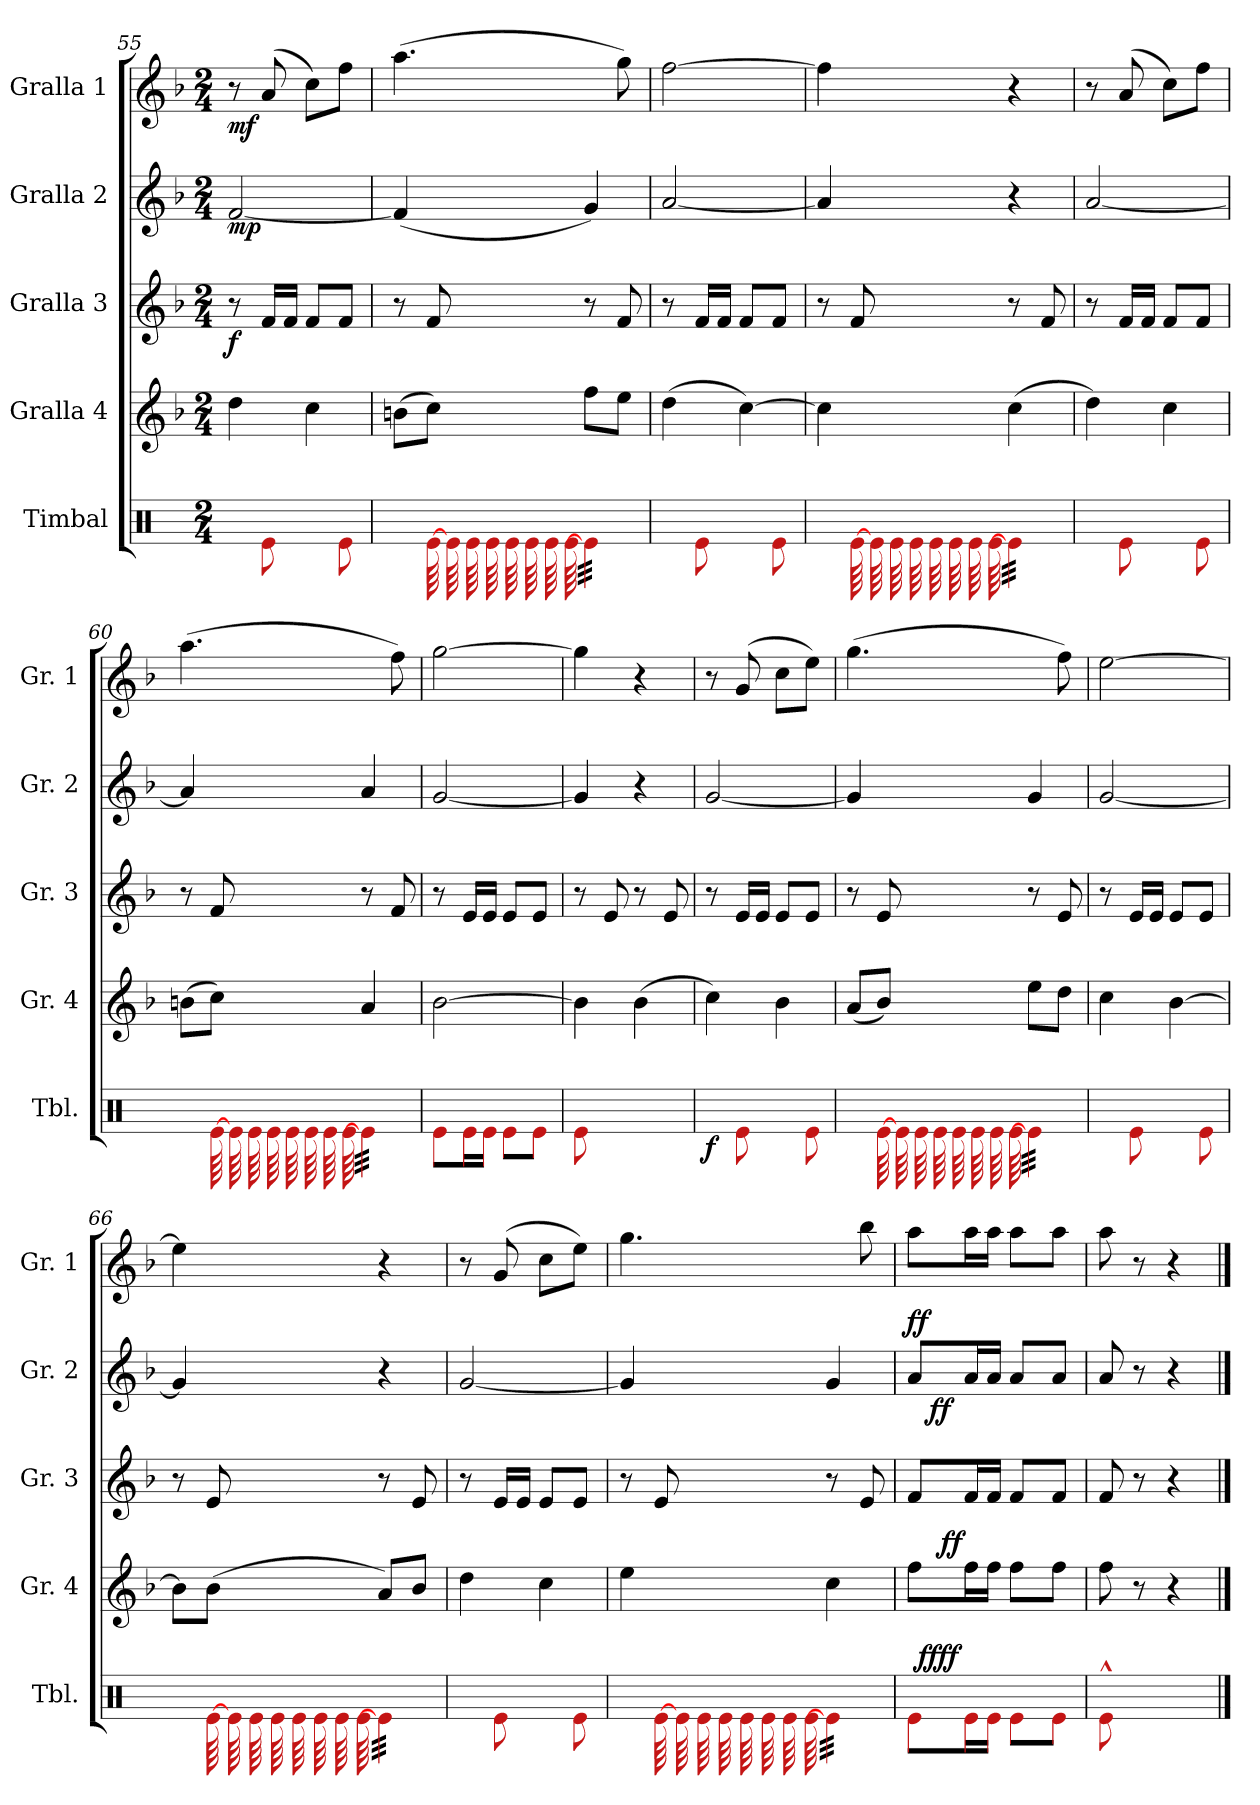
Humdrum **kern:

**kern	**dynam	**kern	**dynam	**kern	**dynam	**kern	**dynam	**kern	**dynam
*part5	*part5	*part4	*part4	*part3	*part3	*part2	*part2	*part1	*part1
*staff5	*staff5	*staff4	*staff4	*staff3	*staff3	*staff2	*staff2	*staff1	*staff1
*I"Timbal	*	*I"Gralla 4	*	*I"Gralla 3	*	*I"Gralla 2	*	*I"Gralla 1	*
*I'Tbl.	*	*I'Gr. 4	*	*I'Gr. 3	*	*I'Gr. 2	*	*I'Gr. 1	*
*clefX	*	*clefG2	*	*clefG2	*	*clefG2	*	*clefG2	*
*k[]	*	*k[b-]	*	*k[b-]	*	*k[b-]	*	*k[b-]	*
*	*	*F:	*	*F:	*	*F:	*	*F:	*
*M2/4	*	*M2/4	*	*M2/4	*	*M2/4	*	*M2/4	*
=55	=55	=55	=55	=55	=55	=55	=55	=55	=55
!	!LO:DY:a	!	!	!	!	!	!	!	!
!	!LO:DY:n=1:b	!	!	!	!LO:DY:b	!	!LO:DY:b	!	!LO:DY:b
8ryy	ff mf	4dd\	.	8r	f	[2f/	mp	8r	mf
8e\	.	.	.	16f/LL	.	.	.	(>8a/	.
.	.	.	.	16f/JJ	.	.	.	.	.
8ryy	.	4cc\	.	8f/L	.	.	.	8cc\L)	.
8e\	.	.	.	8f/J	.	.	.	8ff\J	.
=56	=56	=56	=56	=56	=56	=56	=56	=56	=56
8ryy	.	(>8bn\L	.	8r	.	(<4f/]	.	(>4.aa\	.
*tremolo	*	*	*	*	*	*	*	*	*
[64e\	.	8cc\J)	.	8f/	.	.	.	.	.
64e\	.	.	.	.	.	.	.	.	.
64e\	.	.	.	.	.	.	.	.	.
64e\	.	.	.	.	.	.	.	.	.
64e\	.	.	.	.	.	.	.	.	.
64e\	.	.	.	.	.	.	.	.	.
64e\	.	.	.	.	.	.	.	.	.
64e\	.	.	.	.	.	.	.	.	.
32e\]LLL	.	8ff\L	.	8r	.	4g/)	.	.	.
32e\	.	.	.	.	.	.	.	.	.
32e\	.	.	.	.	.	.	.	.	.
32e\	.	.	.	.	.	.	.	.	.
32e\	.	8ee\J	.	8f/	.	.	.	8gg\)	.
32e\	.	.	.	.	.	.	.	.	.
32e\	.	.	.	.	.	.	.	.	.
32e\JJJ	.	.	.	.	.	.	.	.	.
*Xtremolo	*	*	*	*	*	*	*	*	*
=57	=57	=57	=57	=57	=57	=57	=57	=57	=57
8ryy	.	(>4dd\	.	8r	.	[2a/	.	[2ff\	.
8e\	.	.	.	16f/LL	.	.	.	.	.
.	.	.	.	16f/JJ	.	.	.	.	.
8ryy	.	[4cc\)	.	8f/L	.	.	.	.	.
8e\	.	.	.	8f/J	.	.	.	.	.
=58	=58	=58	=58	=58	=58	=58	=58	=58	=58
8ryy	.	4cc\]	.	8r	.	4a/]	.	4ff\]	.
*tremolo	*	*	*	*	*	*	*	*	*
[64e\	.	.	.	8f/	.	.	.	.	.
64e\	.	.	.	.	.	.	.	.	.
64e\	.	.	.	.	.	.	.	.	.
64e\	.	.	.	.	.	.	.	.	.
64e\	.	.	.	.	.	.	.	.	.
64e\	.	.	.	.	.	.	.	.	.
64e\	.	.	.	.	.	.	.	.	.
64e\	.	.	.	.	.	.	.	.	.
32e\]LLL	.	(>4cc\	.	8r	.	4r	.	4r	.
32e\	.	.	.	.	.	.	.	.	.
32e\	.	.	.	.	.	.	.	.	.
32e\	.	.	.	.	.	.	.	.	.
32e\	.	.	.	8f/	.	.	.	.	.
32e\	.	.	.	.	.	.	.	.	.
32e\	.	.	.	.	.	.	.	.	.
32e\JJJ	.	.	.	.	.	.	.	.	.
*Xtremolo	*	*	*	*	*	*	*	*	*
=59	=59	=59	=59	=59	=59	=59	=59	=59	=59
8ryy	.	4dd\)	.	8r	.	[2a/	.	8r	.
8e\	.	.	.	16f/LL	.	.	.	(>8a/	.
.	.	.	.	16f/JJ	.	.	.	.	.
8ryy	.	4cc\	.	8f/L	.	.	.	8cc\L)	.
8e\	.	.	.	8f/J	.	.	.	8ff\J	.
!!LO:LB:g=z
=60	=60	=60	=60	=60	=60	=60	=60	=60	=60
8ryy	.	(>8bn\L	.	8r	.	4a/]	.	(>4.aa\	.
*tremolo	*	*	*	*	*	*	*	*	*
[64e\	.	8cc\J)	.	8f/	.	.	.	.	.
64e\	.	.	.	.	.	.	.	.	.
64e\	.	.	.	.	.	.	.	.	.
64e\	.	.	.	.	.	.	.	.	.
64e\	.	.	.	.	.	.	.	.	.
64e\	.	.	.	.	.	.	.	.	.
64e\	.	.	.	.	.	.	.	.	.
64e\	.	.	.	.	.	.	.	.	.
32e\]LLL	.	4a/	.	8r	.	4a/	.	.	.
32e\	.	.	.	.	.	.	.	.	.
32e\	.	.	.	.	.	.	.	.	.
32e\	.	.	.	.	.	.	.	.	.
32e\	.	.	.	8f/	.	.	.	8ff\)	.
32e\	.	.	.	.	.	.	.	.	.
32e\	.	.	.	.	.	.	.	.	.
32e\JJJ	.	.	.	.	.	.	.	.	.
*Xtremolo	*	*	*	*	*	*	*	*	*
=61	=61	=61	=61	=61	=61	=61	=61	=61	=61
8e\L	.	[2b-\	.	8r	.	[2g/	.	[2gg\	.
16e\L	.	.	.	16e/LL	.	.	.	.	.
16e\JJ	.	.	.	16e/JJ	.	.	.	.	.
8e\L	.	.	.	8e/L	.	.	.	.	.
8e\J	.	.	.	8e/J	.	.	.	.	.
=62	=62	=62	=62	=62	=62	=62	=62	=62	=62
8e\	.	4b-\]	.	8r	.	4g/]	.	4gg\]	.
4.ryy	.	.	.	8e/	.	.	.	.	.
.	.	(>4b-\	.	8r	.	4r	.	4r	.
.	.	.	.	8e/	.	.	.	.	.
=63	=63	=63	=63	=63	=63	=63	=63	=63	=63
!	!LO:DY:b	!	!	!	!	!	!	!	!
8ryy	f	4cc\)	.	8r	.	[2g/	.	8r	.
8e\	.	.	.	16e/LL	.	.	.	(>8g/	.
.	.	.	.	16e/JJ	.	.	.	.	.
8ryy	.	4b-\	.	8e/L	.	.	.	8cc\L	.
8e\	.	.	.	8e/J	.	.	.	8ee\J)	.
=64	=64	=64	=64	=64	=64	=64	=64	=64	=64
8ryy	.	(<8a/L	.	8r	.	4g/]	.	(>4.gg\	.
*tremolo	*	*	*	*	*	*	*	*	*
[64e\	.	8b-/J)	.	8e/	.	.	.	.	.
64e\	.	.	.	.	.	.	.	.	.
64e\	.	.	.	.	.	.	.	.	.
64e\	.	.	.	.	.	.	.	.	.
64e\	.	.	.	.	.	.	.	.	.
64e\	.	.	.	.	.	.	.	.	.
64e\	.	.	.	.	.	.	.	.	.
64e\	.	.	.	.	.	.	.	.	.
32e\]LLL	.	8ee\L	.	8r	.	4g/	.	.	.
32e\	.	.	.	.	.	.	.	.	.
32e\	.	.	.	.	.	.	.	.	.
32e\	.	.	.	.	.	.	.	.	.
32e\	.	8dd\J	.	8e/	.	.	.	8ff\)	.
32e\	.	.	.	.	.	.	.	.	.
32e\	.	.	.	.	.	.	.	.	.
32e\JJJ	.	.	.	.	.	.	.	.	.
*Xtremolo	*	*	*	*	*	*	*	*	*
=65	=65	=65	=65	=65	=65	=65	=65	=65	=65
8ryy	.	4cc\	.	8r	.	[2g/	.	[2ee\	.
8e\	.	.	.	16e/LL	.	.	.	.	.
.	.	.	.	16e/JJ	.	.	.	.	.
8ryy	.	[4b-\	.	8e/L	.	.	.	.	.
8e\	.	.	.	8e/J	.	.	.	.	.
=66	=66	=66	=66	=66	=66	=66	=66	=66	=66
8ryy	.	8b-\L]	.	8r	.	4g/]	.	4ee\]	.
*tremolo	*	*	*	*	*	*	*	*	*
[64e\	.	(>8b-\J	.	8e/	.	.	.	.	.
64e\	.	.	.	.	.	.	.	.	.
64e\	.	.	.	.	.	.	.	.	.
64e\	.	.	.	.	.	.	.	.	.
64e\	.	.	.	.	.	.	.	.	.
64e\	.	.	.	.	.	.	.	.	.
64e\	.	.	.	.	.	.	.	.	.
64e\	.	.	.	.	.	.	.	.	.
32e\]LLL	.	8a/L)	.	8r	.	4r	.	4r	.
32e\	.	.	.	.	.	.	.	.	.
32e\	.	.	.	.	.	.	.	.	.
32e\	.	.	.	.	.	.	.	.	.
32e\	.	8b-/J	.	8e/	.	.	.	.	.
32e\	.	.	.	.	.	.	.	.	.
32e\	.	.	.	.	.	.	.	.	.
32e\JJJ	.	.	.	.	.	.	.	.	.
*Xtremolo	*	*	*	*	*	*	*	*	*
=67	=67	=67	=67	=67	=67	=67	=67	=67	=67
8ryy	.	4dd\	.	8r	.	[2g/	.	8r	.
8e\	.	.	.	16e/LL	.	.	.	(>8g/	.
.	.	.	.	16e/JJ	.	.	.	.	.
8ryy	.	4cc\	.	8e/L	.	.	.	8cc\L	.
8e\	.	.	.	8e/J	.	.	.	8ee\J)	.
=68	=68	=68	=68	=68	=68	=68	=68	=68	=68
8ryy	.	4ee\	.	8r	.	4g/]	.	4.gg\	.
*tremolo	*	*	*	*	*	*	*	*	*
[64e\	.	.	.	8e/	.	.	.	.	.
64e\	.	.	.	.	.	.	.	.	.
64e\	.	.	.	.	.	.	.	.	.
64e\	.	.	.	.	.	.	.	.	.
64e\	.	.	.	.	.	.	.	.	.
64e\	.	.	.	.	.	.	.	.	.
64e\	.	.	.	.	.	.	.	.	.
64e\	.	.	.	.	.	.	.	.	.
32e\]LLL	.	4cc\	.	8r	.	4g/	.	.	.
32e\	.	.	.	.	.	.	.	.	.
32e\	.	.	.	.	.	.	.	.	.
32e\	.	.	.	.	.	.	.	.	.
32e\	.	.	.	8e/	.	.	.	8bb-\	.
32e\	.	.	.	.	.	.	.	.	.
32e\	.	.	.	.	.	.	.	.	.
32e\JJJ	.	.	.	.	.	.	.	.	.
*Xtremolo	*	*	*	*	*	*	*	*	*
=69	=69	=69	=69	=69	=69	=69	=69	=69	=69
!	!	!	!	!	!	!	!LO:DY:a	!	!
*^	*	*^	*	*	*	*^	*	*	*
8e\L	48ryy	.	8ff\L	16ryy	.	8f/L	.	8a/L	24ryy	ff	8aa\L	.
!	!	!LO:DY:b	!	!	!	!	!	!	!	!	!	!
!	!	!LO:DY:n=1:a	!	!	!	!	!	!	!	!	!	!
.	3ryy	ff ff	.	.	.	.	.	.	.	.	.	.
!	!	!	!	!	!	!	!	!	!	!LO:DY:b	!	!
.	.	.	.	.	.	.	.	.	3ryy	ff	.	.
!	!	!	!	!	!LO:DY:a	!	!	!	!	!	!	!
.	.	.	.	4..ryy	ff	.	.	.	.	.	.	.
16e\L	.	.	16ff\L	.	.	16f/L	.	16a/L	.	.	16aa\L	.
16e\JJ	.	.	16ff\JJ	.	.	16f/JJ	.	16a/JJ	.	.	16aa\JJ	.
8e\L	.	.	8ff\L	.	.	8f/L	.	8a/L	.	.	8aa\L	.
.	12..ryy	.	.	.	.	.	.	.	.	.	.	.
8e\J	.	.	8ff\J	.	.	8f/J	.	8a/J	12.ryy	.	8aa\J	.
*v	*v	*	*	*	*	*	*	*v	*v	*	*	*
*	*	*v	*v	*	*	*	*	*	*	*
=70	=70	=70	=70	=70	=70	=70	=70	=70	=70
8e^^\	.	8ff\	.	8f/	.	8a/	.	8aa\	.
4.ryy	.	8r	.	8r	.	8r	.	8r	.
.	.	4r	.	4r	.	4r	.	4r	.
==	==	==	==	==	==	==	==	==	==
*-	*-	*-	*-	*-	*-	*-	*-	*-	*-
